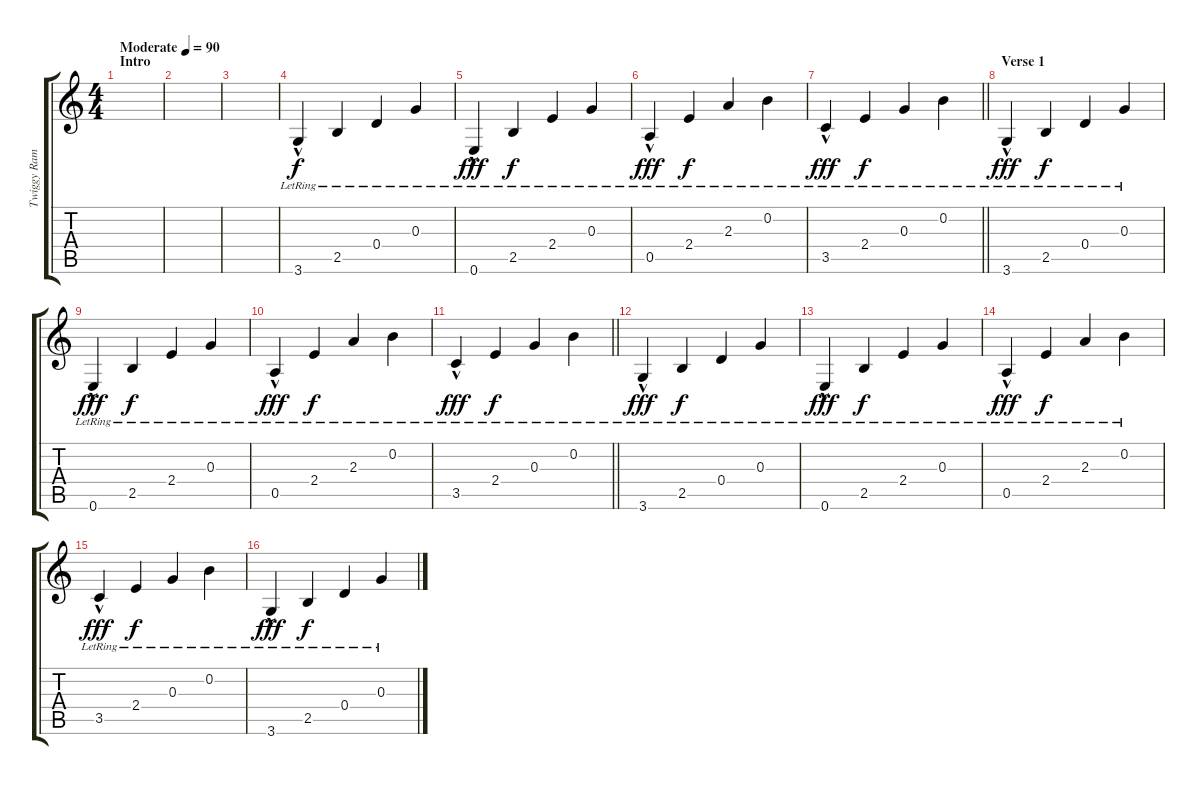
\track ("Twiggy Rameriz lead" "Twiggy Ram") {instrument electricguitarclean}
\staff {score tabs}
\tuning (E4 B3 G3 D3 A2 E2) {hide}
\ts (4 4)
\section ("" "Intro")
\tempo (90 "Moderate")
\clef g2
\ks c
|
|
|
3.6{hac lr}.4 2.5{lr}.4{dy f} 0.4{lr}.4 0.3{lr}.4 |
0.6{hac lr}.4{dy fff} 2.5{lr}.4{dy f} 2.4{lr}.4 0.3{lr}.4 |
0.5{hac lr}.4{dy fff} 2.4{lr}.4{dy f} 2.3{lr}.4 0.2{lr}.4 |
\barLineRight lightlight
3.5{hac lr}.4{dy fff} 2.4{lr}.4{dy f} 0.3{lr}.4 0.2{lr}.4 |
\section ("" "Verse 1")
3.6{hac lr}.4{dy fff} 2.5{lr}.4{dy f} 0.4{lr}.4 0.3{lr}.4 |
0.6{hac lr}.4{dy fff} 2.5{lr}.4{dy f} 2.4{lr}.4 0.3{lr}.4 |
0.5{hac lr}.4{dy fff} 2.4{lr}.4{dy f} 2.3{lr}.4 0.2{lr}.4 |
\barLineRight lightlight
3.5{hac lr}.4{dy fff} 2.4{lr}.4{dy f} 0.3{lr}.4 0.2{lr}.4 |
\section ("" "")
3.6{hac lr}.4{dy fff} 2.5{lr}.4{dy f} 0.4{lr}.4 0.3{lr}.4 |
0.6{hac lr}.4{dy fff} 2.5{lr}.4{dy f} 2.4{lr}.4 0.3{lr}.4 |
0.5{hac lr}.4{dy fff} 2.4{lr}.4{dy f} 2.3{lr}.4 0.2{lr}.4 |
3.5{hac lr}.4{dy fff} 2.4{lr}.4{dy f} 0.3{lr}.4 0.2{lr}.4 |
3.6{hac lr}.4{dy fff} 2.5{lr}.4{dy f} 0.4{lr}.4 0.3{lr}.4
